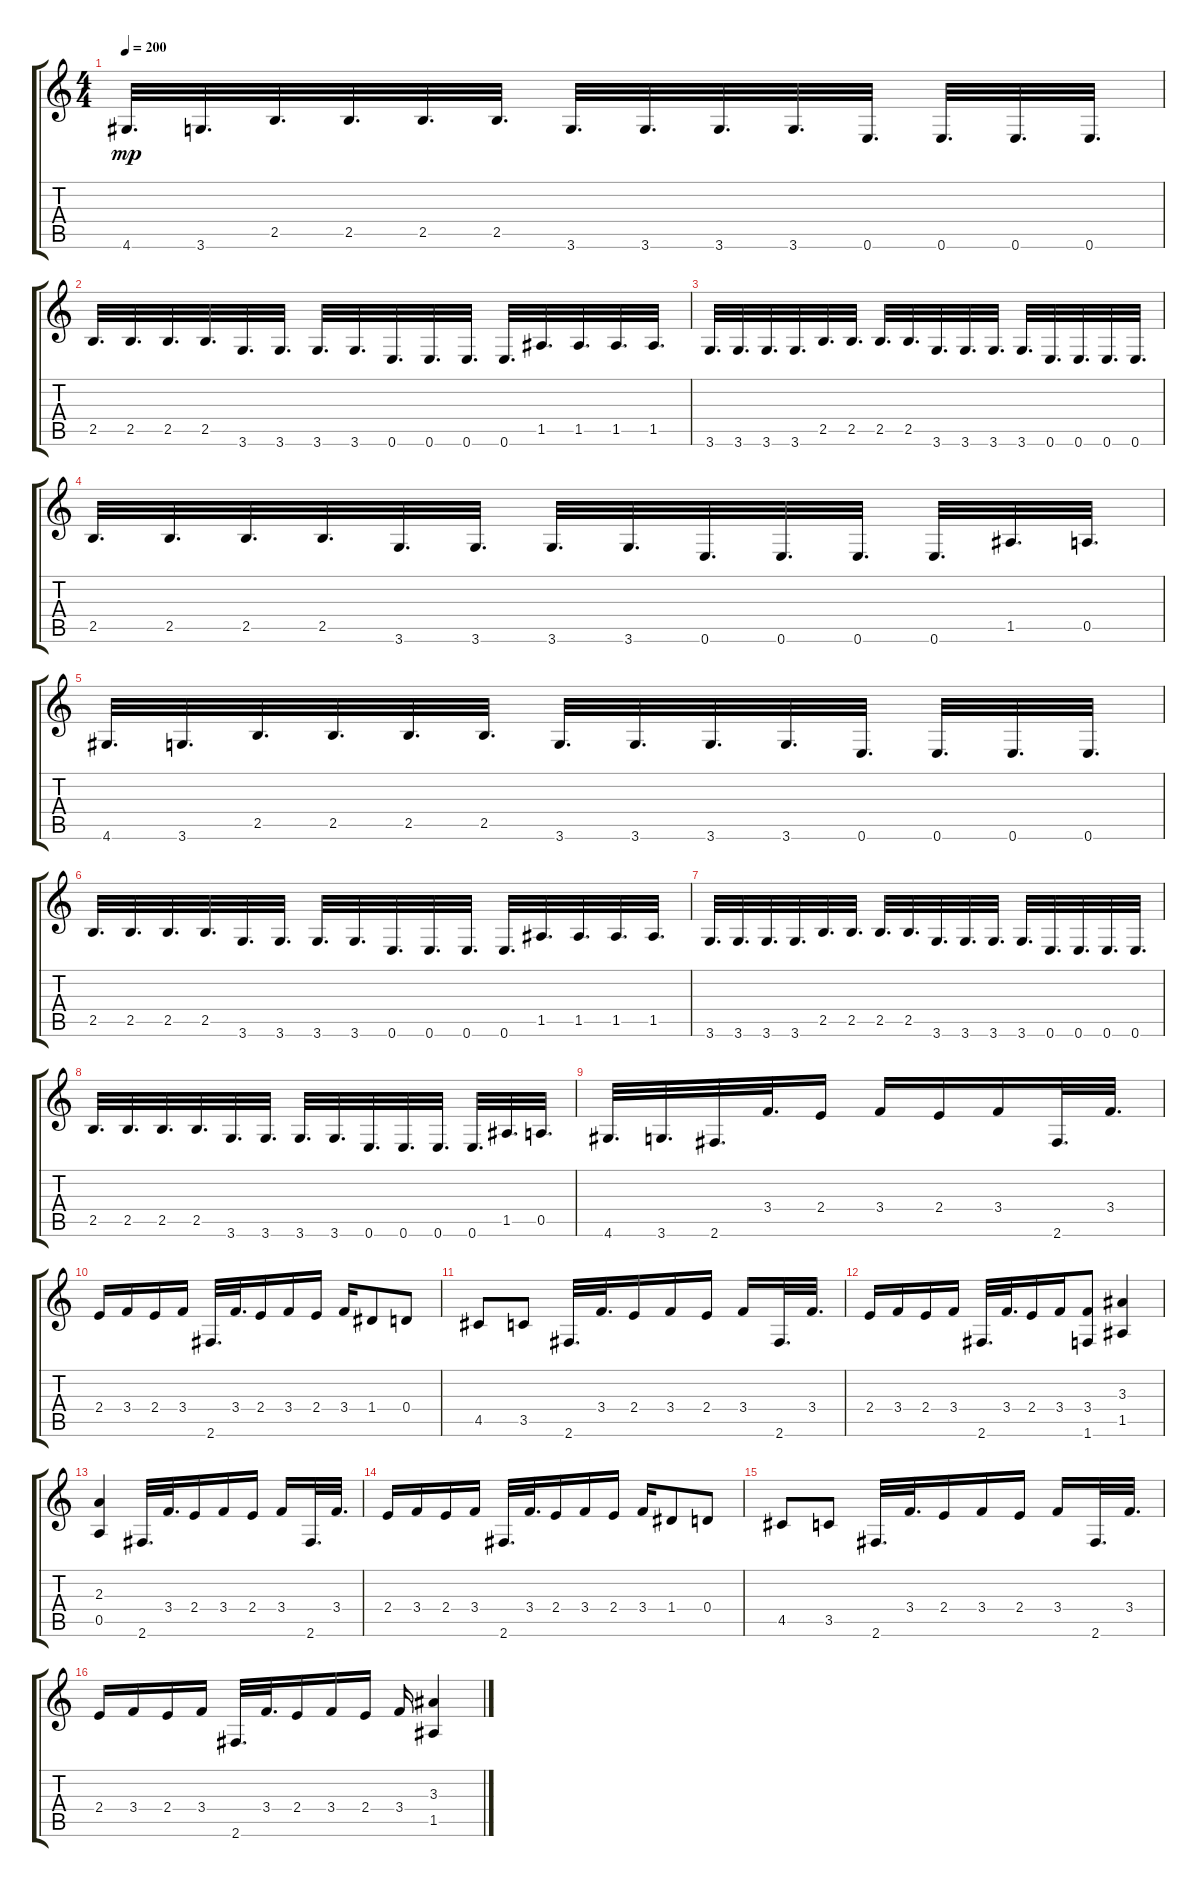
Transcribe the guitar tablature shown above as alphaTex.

\track "" {instrument distortionguitar}
\staff {score tabs}
\tuning (E4 B3 G3 D3 A2 E2) {hide}
\ts (4 4)
\tempo 200
\clef g2
\ks c
4.6.32{d dy mp} 3.6.32{d} 2.5.32{d} 2.5.32{d} 2.5.32{d} 2.5.32{d} 3.6.32{d} 3.6.32{d} 3.6.32{d} 3.6.32{d} 0.6.32{d} 0.6.32{d} 0.6.32{d} 0.6.32{d} |
2.5.32{d} 2.5.32{d} 2.5.32{d} 2.5.32{d} 3.6.32{d} 3.6.32{d} 3.6.32{d} 3.6.32{d} 0.6.32{d} 0.6.32{d} 0.6.32{d} 0.6.32{d} 1.5.32{d} 1.5.32{d} 1.5.32{d} 1.5.32{d} |
3.6.32{d} 3.6.32{d} 3.6.32{d} 3.6.32{d} 2.5.32{d} 2.5.32{d} 2.5.32{d} 2.5.32{d} 3.6.32{d} 3.6.32{d} 3.6.32{d} 3.6.32{d} 0.6.32{d} 0.6.32{d} 0.6.32{d} 0.6.32{d} |
2.5.32{d} 2.5.32{d} 2.5.32{d} 2.5.32{d} 3.6.32{d} 3.6.32{d} 3.6.32{d} 3.6.32{d} 0.6.32{d} 0.6.32{d} 0.6.32{d} 0.6.32{d} 1.5.32{d} 0.5.32{d} |
4.6.32{d} 3.6.32{d} 2.5.32{d} 2.5.32{d} 2.5.32{d} 2.5.32{d} 3.6.32{d} 3.6.32{d} 3.6.32{d} 3.6.32{d} 0.6.32{d} 0.6.32{d} 0.6.32{d} 0.6.32{d} |
2.5.32{d} 2.5.32{d} 2.5.32{d} 2.5.32{d} 3.6.32{d} 3.6.32{d} 3.6.32{d} 3.6.32{d} 0.6.32{d} 0.6.32{d} 0.6.32{d} 0.6.32{d} 1.5.32{d} 1.5.32{d} 1.5.32{d} 1.5.32{d} |
3.6.32{d} 3.6.32{d} 3.6.32{d} 3.6.32{d} 2.5.32{d} 2.5.32{d} 2.5.32{d} 2.5.32{d} 3.6.32{d} 3.6.32{d} 3.6.32{d} 3.6.32{d} 0.6.32{d} 0.6.32{d} 0.6.32{d} 0.6.32{d} |
2.5.32{d} 2.5.32{d} 2.5.32{d} 2.5.32{d} 3.6.32{d} 3.6.32{d} 3.6.32{d} 3.6.32{d} 0.6.32{d} 0.6.32{d} 0.6.32{d} 0.6.32{d} 1.5.32{d} 0.5.32{d} |
4.6.32{d} 3.6.32{d} 2.6.32{d} 3.4.32{d} 2.4.16 3.4.16 2.4.16 3.4.16 2.6.32{d} 3.4.32{d} |
2.4.16 3.4.16 2.4.16 3.4.16 2.6.32{d} 3.4.32{d} 2.4.16 3.4.16 2.4.16 3.4.16 1.4.8 0.4.8 |
4.5.8 3.5.8 2.6.32{d} 3.4.32{d} 2.4.16 3.4.16 2.4.16 3.4.16 2.6.32{d} 3.4.32{d} |
2.4.16 3.4.16 2.4.16 3.4.16 2.6.32{d} 3.4.32{d} 2.4.16 3.4.16 (3.4 1.6).8 (3.3 1.5).4 |
(2.3 0.5).4 2.6.32{d} 3.4.32{d} 2.4.16 3.4.16 2.4.16 3.4.16 2.6.32{d} 3.4.32{d} |
2.4.16 3.4.16 2.4.16 3.4.16 2.6.32{d} 3.4.32{d} 2.4.16 3.4.16 2.4.16 3.4.16 1.4.8 0.4.8 |
4.5.8 3.5.8 2.6.32{d} 3.4.32{d} 2.4.16 3.4.16 2.4.16 3.4.16 2.6.32{d} 3.4.32{d} |
2.4.16 3.4.16 2.4.16 3.4.16 2.6.32{d} 3.4.32{d} 2.4.16 3.4.16 2.4.16 3.4.16 (3.3 1.5).4
